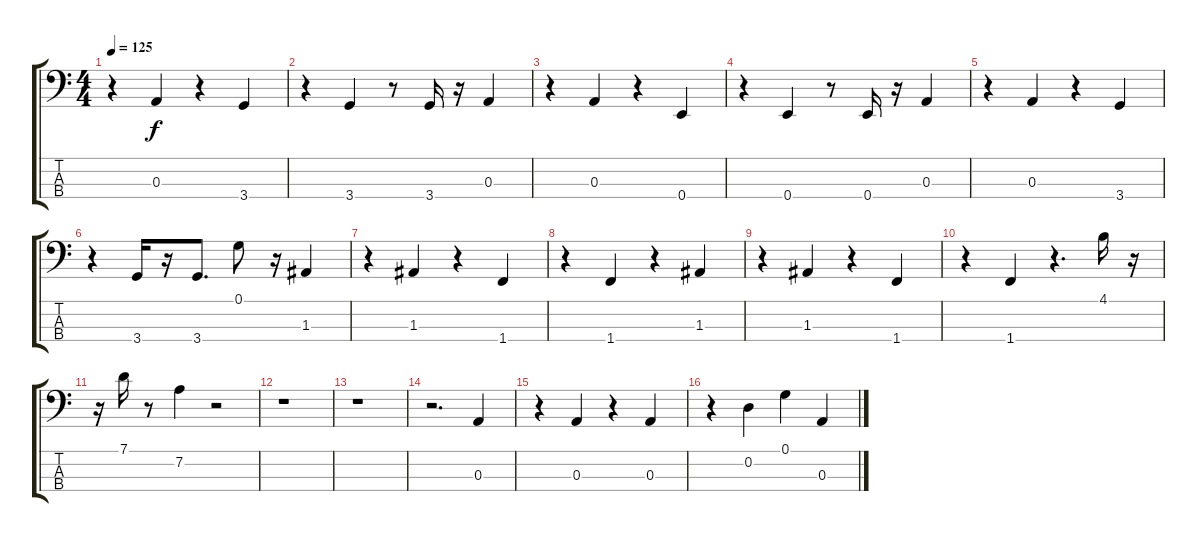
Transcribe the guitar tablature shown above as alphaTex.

\track "" {instrument fretlessbass}
\staff {score tabs}
\tuning (G2 D2 A1 E1) {hide}
\ts (4 4)
\tempo 125
\clef f4
\ks c
r.4{dy f} 0.3.4 r.4 3.4.4 |
r.4 3.4.4 r.8 3.4.16 r.16 0.3.4 |
r.4 0.3.4 r.4 0.4.4 |
r.4 0.4.4 r.8 0.4.16 r.16 0.3.4 |
r.4 0.3.4 r.4 3.4.4 |
r.4 3.4.16 r.16 3.4.8{d} 0.1.8 r.16 1.3.4 |
r.4 1.3.4 r.4 1.4.4 |
r.4 1.4.4 r.4 1.3.4 |
r.4 1.3.4 r.4 1.4.4 |
r.4 1.4.4 r.4{d} 4.1.16 r.16 |
r.16 7.1.16 r.8 7.2.4 r.2 |
r.1 |
r.1 |
r.2{d} 0.3.4 |
r.4 0.3.4 r.4 0.3.4 |
r.4 0.2.4 0.1.4 0.3.4
